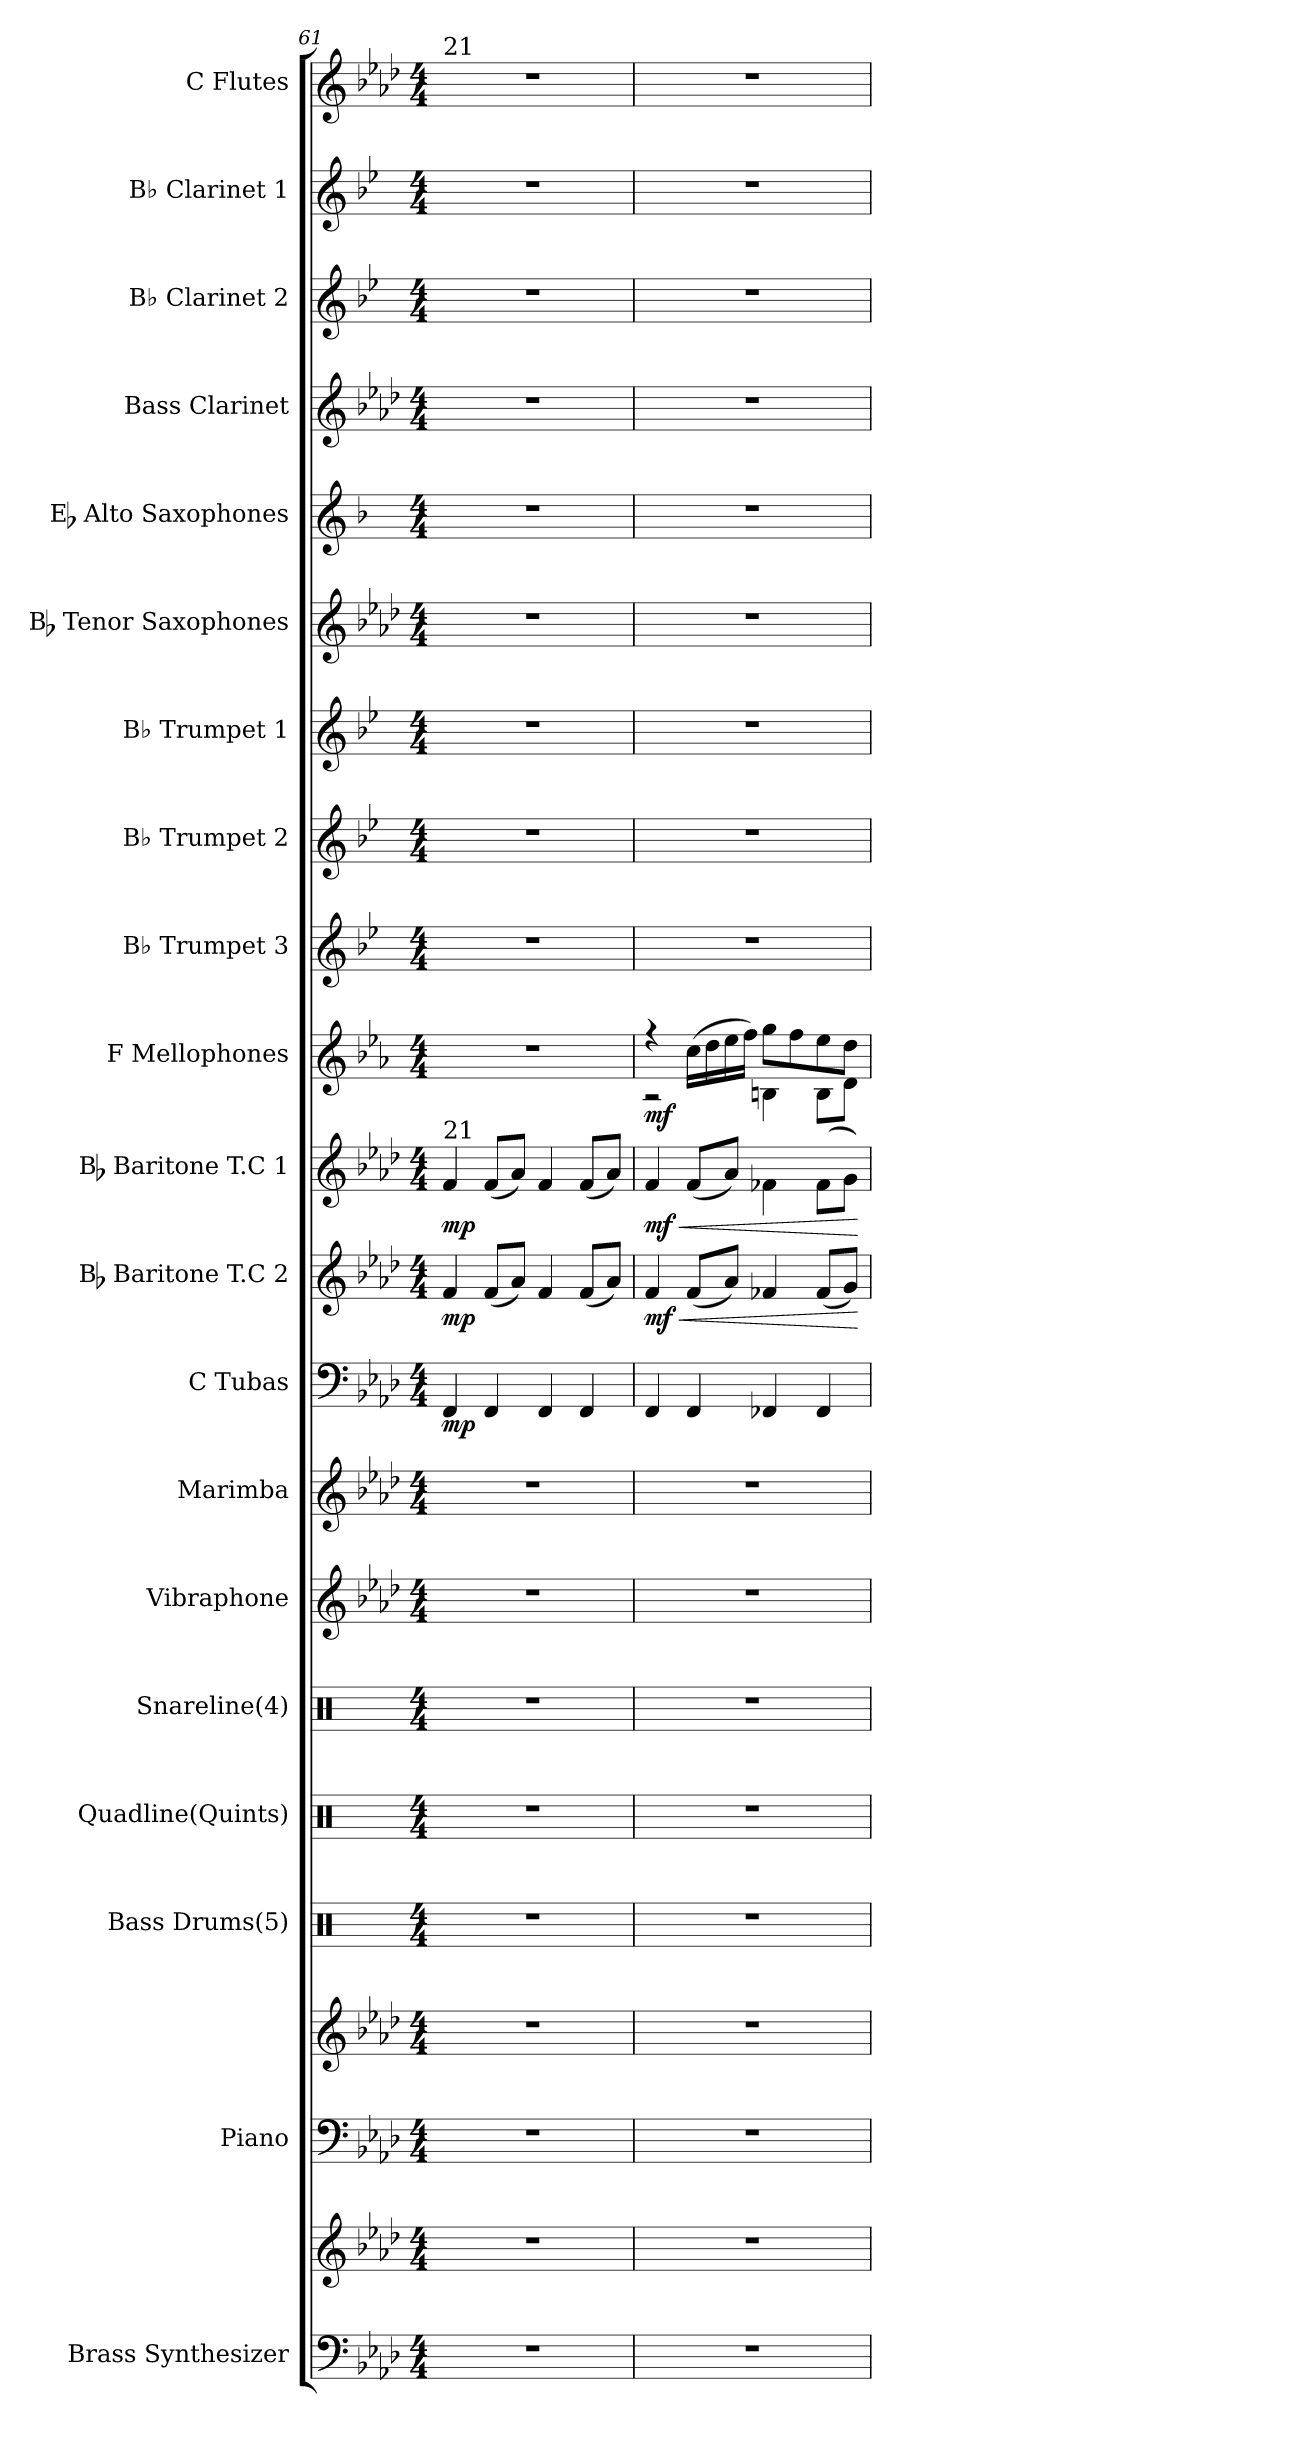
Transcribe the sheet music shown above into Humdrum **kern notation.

**kern	**kern	**kern	**kern	**kern	**kern	**kern	**kern	**kern	**kern	**dynam	**kern	**dynam	**kern	**dynam	**kern	**dynam	**kern	**kern	**kern	**kern	**kern	**kern	**kern	**kern	**kern
*part20	*part20	*part19	*part19	*part18	*part17	*part16	*part15	*part14	*part13	*part13	*part12	*part12	*part11	*part11	*part10	*part10	*part9	*part8	*part7	*part6	*part5	*part4	*part3	*part2	*part1
*staff22	*staff21	*staff20	*staff19	*staff18	*staff17	*staff16	*staff15	*staff14	*staff13	*staff13	*staff12	*staff12	*staff11	*staff11	*staff10	*staff10	*staff9	*staff8	*staff7	*staff6	*staff5	*staff4	*staff3	*staff2	*staff1
*I"Brass Synthesizer	*	*I"Piano	*	*I"Bass Drums(5)	*I"Quadline(Quints)	*I"Snareline(4)	*I"Vibraphone	*I"Marimba	*I"C Tubas	*	*I"Bb Baritone T.C 2	*	*I"Bb Baritone T.C 1	*	*I"F Mellophones	*	*I"B♭ Trumpet 3	*I"B♭ Trumpet 2	*I"B♭ Trumpet 1	*I"Bb Tenor Saxophones	*I"Eb Alto Saxophones	*I"Bass Clarinet	*I"B♭ Clarinet 2	*I"B♭ Clarinet 1	*I"C Flutes
*I'Synth.	*	*I'Pno.	*	*I'BD	*	*	*	*I'Marimba	*I'Tubas	*	*I'Baritone T.C 2	*	*I'Baritone T.C 1	*	*I'Mello	*	*I'B♭ Tpt. 3	*I'B♭ Tpt. 2	*I'B♭ Tpt. 1	*I'Tenor Saxes	*I'Alto Saxes	*I'B. Cl.	*I'B♭ Cl. 2	*I'B♭ Cl. 1	*I'Flutes
!!LO:PB:g=z
*clefF4	*clefG2	*clefF4	*clefG2	*clefX	*clefX	*clefX	*clefG2	*clefG2	*clefF4	*	*clefG2	*	*clefG2	*	*clefG2	*	*clefG2	*clefG2	*clefG2	*clefG2	*clefG2	*clefG2	*clefG2	*clefG2	*clefG2
*	*	*	*	*	*	*	*	*	*	*	*ITrd8c14	*	*ITrd8c14	*	*ITrd4c7	*	*ITrd1c2	*ITrd1c2	*ITrd1c2	*ITrd8c14	*ITrd5c9	*ITrd8c14	*ITrd1c2	*ITrd1c2	*
*k[b-e-a-d-]	*k[b-e-a-d-]	*k[b-e-a-d-]	*k[b-e-a-d-]	*k[]	*k[]	*k[]	*k[b-e-a-d-]	*k[b-e-a-d-]	*k[b-e-a-d-]	*	*k[b-e-a-d-]	*	*k[b-e-a-d-]	*	*k[b-e-a-d-]	*	*k[b-e-a-d-]	*k[b-e-a-d-]	*k[b-e-a-d-]	*k[b-e-a-d-]	*k[b-e-a-d-]	*k[b-e-a-d-]	*k[b-e-a-d-]	*k[b-e-a-d-]	*k[b-e-a-d-]
*M4/4	*M4/4	*M4/4	*M4/4	*M4/4	*M4/4	*M4/4	*M4/4	*M4/4	*M4/4	*	*M4/4	*	*M4/4	*	*M4/4	*	*M4/4	*M4/4	*M4/4	*M4/4	*M4/4	*M4/4	*M4/4	*M4/4	*M4/4
=61	=61	=61	=61	=61	=61	=61	=61	=61	=61	=61	=61	=61	=61	=61	=61	=61	=61	=61	=61	=61	=61	=61	=61	=61	=61
!	!	!	!	!	!	!	!	!	!	!	!	!	!	!	!	!	!	!	!	!	!	!	!	!	!LO:TX:a:t=21
!	!	!	!	!	!	!	!	!	!	!	!	!	!LO:TX:a:t=21	!	!	!	!	!	!	!	!	!	!	!	!
!	!	!	!	!	!	!	!	!	!	!LO:DY:b	!	!LO:DY:b	!	!LO:DY:b	!	!	!	!	!	!	!	!	!	!	!
1r	1r	1r	1r	1r	1r	1r	1r	1r	4FF/	mp	4F/	mp	4F/	mp	1r	.	1r	1r	1r	1r	1r	1r	1r	1r	1r
.	.	.	.	.	.	.	.	.	4FF/	.	(8F/L	.	(8F/L	.	.	.	.	.	.	.	.	.	.	.	.
.	.	.	.	.	.	.	.	.	.	.	8A-/J)	.	8A-/J)	.	.	.	.	.	.	.	.	.	.	.	.
.	.	.	.	.	.	.	.	.	4FF/	.	4F/	.	4F/	.	.	.	.	.	.	.	.	.	.	.	.
.	.	.	.	.	.	.	.	.	4FF/	.	(8F/L	.	(8F/L	.	.	.	.	.	.	.	.	.	.	.	.
.	.	.	.	.	.	.	.	.	.	.	8A-/J)	.	8A-/J)	.	.	.	.	.	.	.	.	.	.	.	.
!!LO:PB:g=z
=62	=62	=62	=62	=62	=62	=62	=62	=62	=62	=62	=62	=62	=62	=62	=62	=62	=62	=62	=62	=62	=62	=62	=62	=62	=62
!	!	!	!	!	!	!	!	!	!	!	!	!LO:HP:b	!	!LO:HP:b	!	!	!	!	!	!	!	!	!	!	!
*	*	*	*	*	*	*	*	*	*	*	*	*	*^	*	*^	*	*	*	*	*	*	*	*	*	*
!	!	!	!	!	!	!	!	!	!	!	!	!LO:DY:n=1:b	!	!	!LO:DY:n=1:b	!	!	!LO:DY:b	!	!	!	!	!	!	!	!	!
1r	1r	1r	1r	1r	1r	1r	1r	1r	4FF/	.	4F/	< mf	4F/	2rgyy	< mf	4r	2r	mf	1r	1r	1r	1r	1r	1r	1r	1r	1r
.	.	.	.	.	.	.	.	.	4FF/	.	(8F/L	.	(8F/L	.	.	(16f\LL	.	.	.	.	.	.	.	.	.	.	.
.	.	.	.	.	.	.	.	.	.	.	.	.	.	.	.	16g\	.	.	.	.	.	.	.	.	.	.	.
.	.	.	.	.	.	.	.	.	.	.	8A-/J)	.	8A-/J)	.	.	16a-\	.	.	.	.	.	.	.	.	.	.	.
.	.	.	.	.	.	.	.	.	.	.	.	.	.	.	.	16b-\JJ)	.	.	.	.	.	.	.	.	.	.	.
.	.	.	.	.	.	.	.	.	4FF-X/	.	4F-X/	.	8c/Lyy	4F-X\	.	8cc\L	4En\	.	.	.	.	.	.	.	.	.	.
.	.	.	.	.	.	.	.	.	.	.	.	.	8B-/yy	.	.	8b-\	.	.	.	.	.	.	.	.	.	.	.
.	.	.	.	.	.	.	.	.	4FF-/	.	(8F-/L	.	(8A-/yy	8F-\L	.	8a-\	8E\L	.	.	.	.	.	.	.	.	.	.
.	.	.	.	.	.	.	.	.	.	.	8G/J)	.	8G/J)	8G\J	.	8g\J	8G\J	.	.	.	.	.	.	.	.	.	.
*	*	*	*	*	*	*	*	*	*	*	*	*	*v	*v	*	*	*	*	*	*	*	*	*	*	*	*	*
*	*	*	*	*	*	*	*	*	*	*	*	*	*	*	*v	*v	*	*	*	*	*	*	*	*	*	*
.	.	.	.	.	.	.	.	.	.	.	.	[	.	[	.	.	.	.	.	.	.	.	.	.	.
=	=	=	=	=	=	=	=	=	=	=	=	=	=	=	=	=	=	=	=	=	=	=	=	=	=
*-	*-	*-	*-	*-	*-	*-	*-	*-	*-	*-	*-	*-	*-	*-	*-	*-	*-	*-	*-	*-	*-	*-	*-	*-	*-
